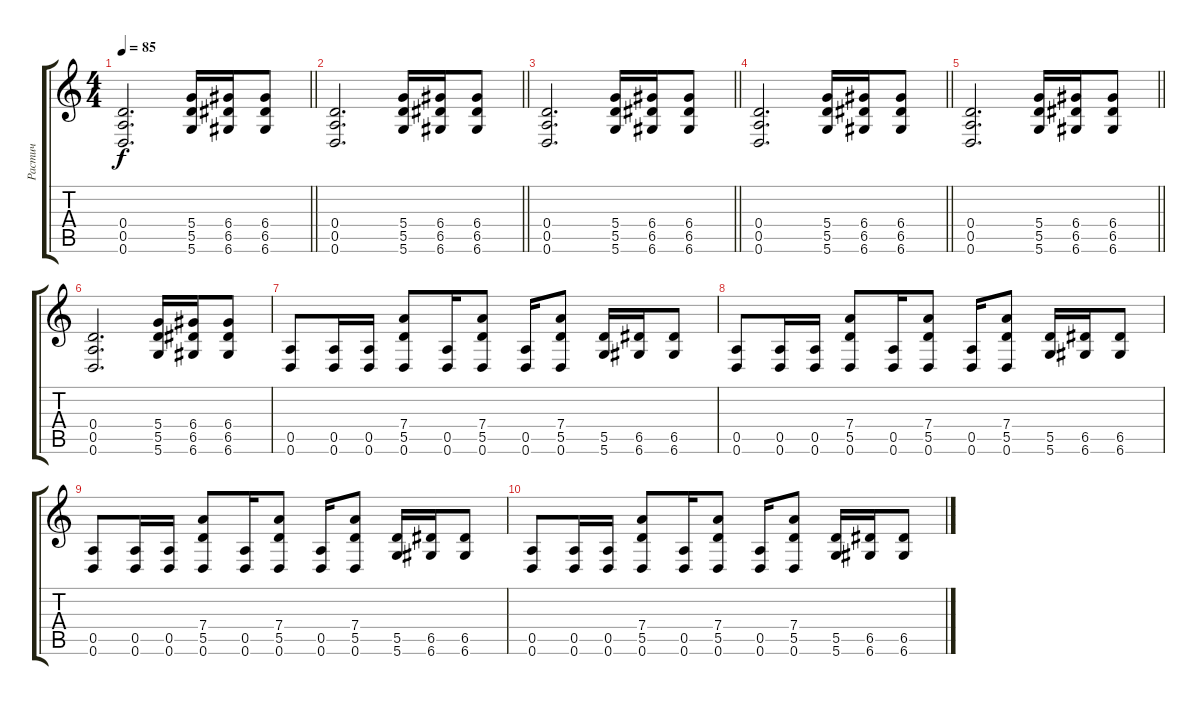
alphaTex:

\track ("Растич" "Растич") {instrument distortionguitar}
\staff {score tabs}
\tuning (E4 B3 G3 D3 A2 D2) {hide}
\ts (4 4)
\tempo 85
\clef g2
\barLineRight lightlight
\ks c
(0.4 0.5 0.6).2{d dy f} (5.4 5.5 5.6).16 (6.4 6.5 6.6).16 (6.4 6.5 6.6).8 |
\barLineRight lightlight
(0.4 0.5 0.6).2{d} (5.4 5.5 5.6).16 (6.4 6.5 6.6).16 (6.4 6.5 6.6).8 |
\barLineRight lightlight
(0.4 0.5 0.6).2{d} (5.4 5.5 5.6).16 (6.4 6.5 6.6).16 (6.4 6.5 6.6).8 |
\barLineRight lightlight
(0.4 0.5 0.6).2{d} (5.4 5.5 5.6).16 (6.4 6.5 6.6).16 (6.4 6.5 6.6).8 |
\barLineRight lightlight
(0.4 0.5 0.6).2{d} (5.4 5.5 5.6).16 (6.4 6.5 6.6).16 (6.4 6.5 6.6).8 |
(0.4 0.5 0.6).2{d} (5.4 5.5 5.6).16 (6.4 6.5 6.6).16 (6.4 6.5 6.6).8 |
(0.5 0.6).8 (0.5 0.6).16 (0.5 0.6).16 (7.4 5.5 0.6).8 (0.5 0.6).16 (7.4 5.5 0.6).8 (0.5 0.6).16 (7.4 5.5 0.6).8 (5.5 5.6).16 (6.5 6.6).16 (6.5 6.6).8 |
(0.5 0.6).8 (0.5 0.6).16 (0.5 0.6).16 (7.4 5.5 0.6).8 (0.5 0.6).16 (7.4 5.5 0.6).8 (0.5 0.6).16 (7.4 5.5 0.6).8 (5.5 5.6).16 (6.5 6.6).16 (6.5 6.6).8 |
(0.5 0.6).8 (0.5 0.6).16 (0.5 0.6).16 (7.4 5.5 0.6).8 (0.5 0.6).16 (7.4 5.5 0.6).8 (0.5 0.6).16 (7.4 5.5 0.6).8 (5.5 5.6).16 (6.5 6.6).16 (6.5 6.6).8 |
(0.5 0.6).8 (0.5 0.6).16 (0.5 0.6).16 (7.4 5.5 0.6).8 (0.5 0.6).16 (7.4 5.5 0.6).8 (0.5 0.6).16 (7.4 5.5 0.6).8 (5.5 5.6).16 (6.5 6.6).16 (6.5 6.6).8
